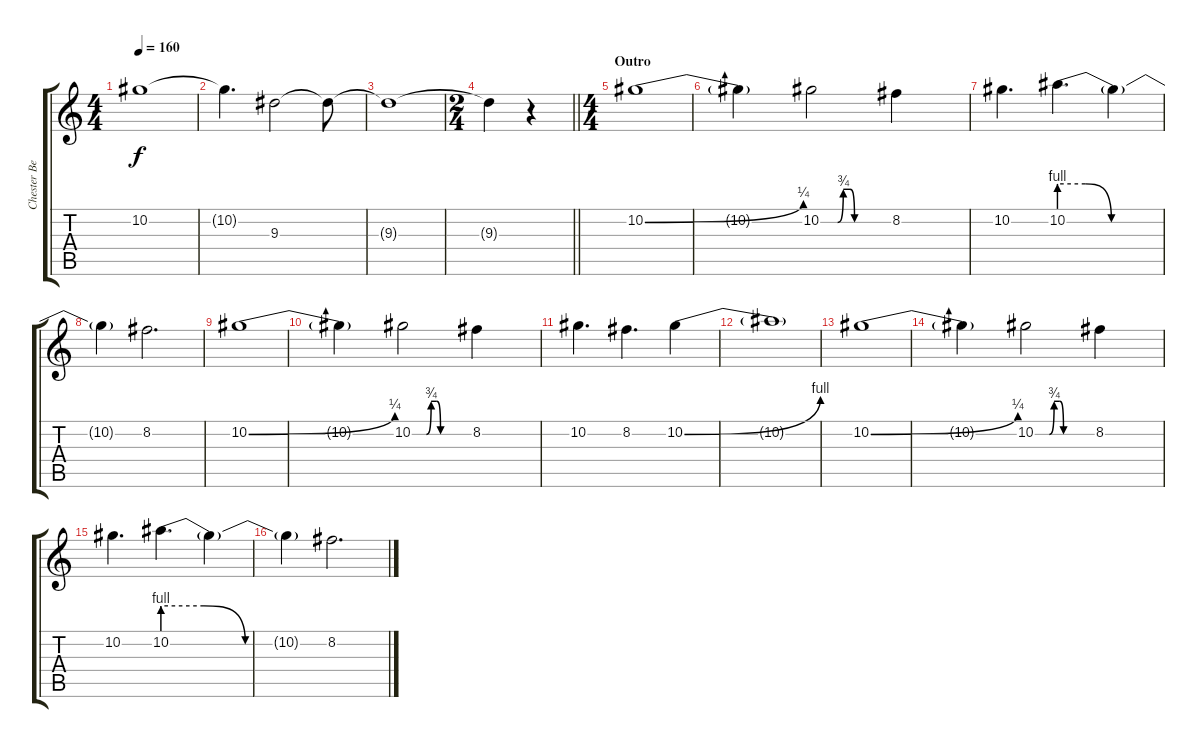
\track ("Chester Bennington (Vocals)" "Chester Be") {instrument distortionguitar}
\staff {score tabs}
\tuning (Eb4 Bb3 Gb3 Db3 Ab2 Eb2) {hide}
\ts (4 4)
\tempo 160
\clef g2
\ks c
10.2{t}.1{dy f} |
10.2{t}.4{d} 9.3.2 9.3{t}.8 |
9.3{t}.1 |
\ts (2 4)
\barLineRight lightlight
9.3{t}.4 r.4 |
\ts (4 4)
\section ("" "Outro")
10.2{be (bend 0 0 60 1)}.1 |
10.2{t}.4 10.2{be (custom 0 0 10 0 15 0 20 3 26 3 30 0 60 0)}.2 8.2.4 |
10.2.4{d} 10.2{be (custom 0 4 15 4 30 0 60 0)}.4{d} 10.2{t}.4 |
10.2{t}.4 8.2.2{d} |
10.2{be (bend 0 0 60 1)}.1 |
10.2{t}.4 10.2{be (custom 0 0 10 0 15 0 20 3 26 3 30 0 60 0)}.2 8.2.4 |
10.2.4{d} 8.2.4{d} 10.2{be (bend 0 0 60 4)}.4 |
10.2{t}.1 |
10.2{be (bend 0 0 60 1)}.1 |
10.2{t}.4 10.2{be (custom 0 0 10 0 15 0 20 3 26 3 30 0 60 0)}.2 8.2.4 |
10.2.4{d} 10.2{be (custom 0 4 15 4 30 0 60 0)}.4{d} 10.2{t}.4 |
10.2{t}.4 8.2.2{d}
